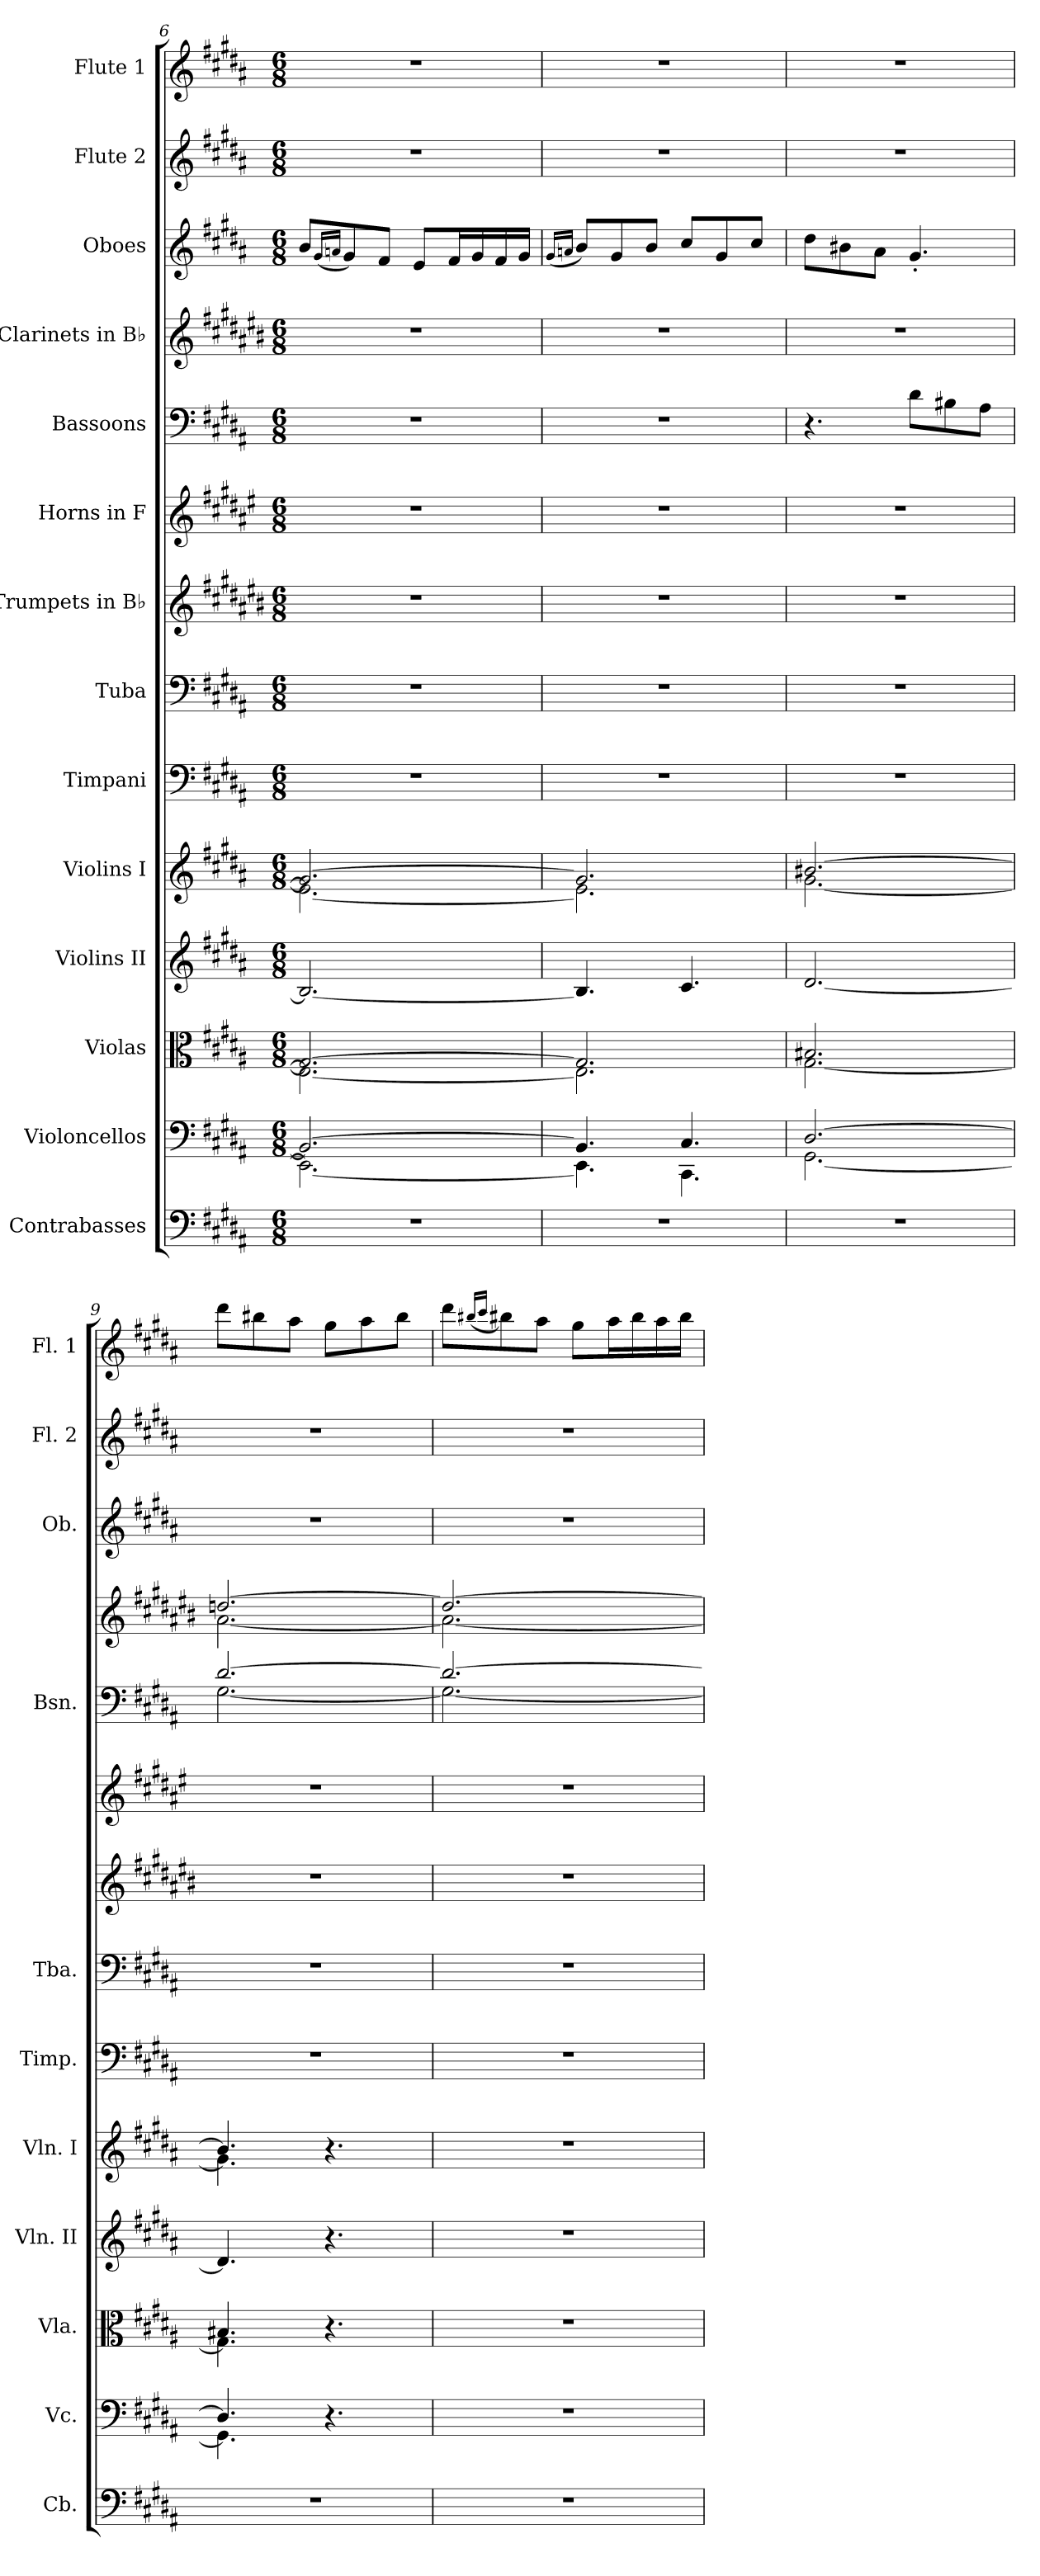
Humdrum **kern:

**kern	**kern	**kern	**kern	**kern	**kern	**kern	**kern	**kern	**kern	**kern	**kern	**kern	**kern
*part14	*part13	*part12	*part11	*part10	*part9	*part8	*part7	*part6	*part5	*part4	*part3	*part2	*part1
*staff14	*staff13	*staff12	*staff11	*staff10	*staff9	*staff8	*staff7	*staff6	*staff5	*staff4	*staff3	*staff2	*staff1
*I"Contrabasses	*I"Violoncellos	*I"Violas	*I"Violins II	*I"Violins I	*I"Timpani	*I"Tuba	*I"Trumpets in B♭	*I"Horns in F	*I"Bassoons	*I"Clarinets in B♭	*I"Oboes	*I"Flute 2	*I"Flute 1
*I'Cb.	*I'Vc.	*I'Vla.	*I'Vln. II	*I'Vln. I	*I'Timp.	*I'Tba.	*	*	*I'Bsn.	*	*I'Ob.	*I'Fl. 2	*I'Fl. 1
*clefF4	*clefF4	*clefC3	*clefG2	*clefG2	*clefF4	*clefF4	*clefG2	*clefG2	*clefF4	*clefG2	*clefG2	*clefG2	*clefG2
*ITrd7c12	*	*	*	*	*	*	*ITrd1c2	*ITrd4c7	*	*ITrd1c2	*	*	*
*k[f#c#g#d#a#]	*k[f#c#g#d#a#]	*k[f#c#g#d#a#]	*k[f#c#g#d#a#]	*k[f#c#g#d#a#]	*k[f#c#g#d#a#]	*k[f#c#g#d#a#]	*k[f#c#g#d#a#]	*k[f#c#g#d#a#]	*k[f#c#g#d#a#]	*k[f#c#g#d#a#]	*k[f#c#g#d#a#]	*k[f#c#g#d#a#]	*k[f#c#g#d#a#]
*M6/8	*M6/8	*M6/8	*M6/8	*M6/8	*M6/8	*M6/8	*M6/8	*M6/8	*M6/8	*M6/8	*M6/8	*M6/8	*M6/8
=6	=6	=6	=6	=6	=6	=6	=6	=6	=6	=6	=6	=6	=6
*	*^	*^	*	*^	*	*	*	*	*	*	*	*	*
2.r	2.BB/_	2.EE\_	2.G#/_	2.E\_	2.B/_	2.g#/_	2.e\_	2.r	2.r	2.r	2.r	2.r	2.r	8b/L	2.r	2.r
.	.	.	.	.	.	.	.	.	.	.	.	.	.	(16qg#/LL	.	.
.	.	.	.	.	.	.	.	.	.	.	.	.	.	16qan/JJ	.	.
.	.	.	.	.	.	.	.	.	.	.	.	.	.	8g#/)	.	.
.	.	.	.	.	.	.	.	.	.	.	.	.	.	8f#/J	.	.
.	.	.	.	.	.	.	.	.	.	.	.	.	.	8e/L	.	.
.	.	.	.	.	.	.	.	.	.	.	.	.	.	16f#/L	.	.
.	.	.	.	.	.	.	.	.	.	.	.	.	.	16g#/	.	.
.	.	.	.	.	.	.	.	.	.	.	.	.	.	16f#/	.	.
.	.	.	.	.	.	.	.	.	.	.	.	.	.	16g#/JJ	.	.
=7	=7	=7	=7	=7	=7	=7	=7	=7	=7	=7	=7	=7	=7	=7	=7	=7
.	.	.	.	.	.	.	.	.	.	.	.	.	.	(16qg#/LL	.	.
.	.	.	.	.	.	.	.	.	.	.	.	.	.	16qan/JJ	.	.
2.r	4.BB/]	4.EE\]	2.G#/]	2.E\]	4.B/]	2.g#/]	2.e\]	2.r	2.r	2.r	2.r	2.r	2.r	8b/L)	2.r	2.r
.	.	.	.	.	.	.	.	.	.	.	.	.	.	8g#/	.	.
.	.	.	.	.	.	.	.	.	.	.	.	.	.	8b/J	.	.
.	4.C#/	4.CC#\	.	.	4.c#/	.	.	.	.	.	.	.	.	8cc#/L	.	.
.	.	.	.	.	.	.	.	.	.	.	.	.	.	8g#/	.	.
.	.	.	.	.	.	.	.	.	.	.	.	.	.	8cc#/J	.	.
=8	=8	=8	=8	=8	=8	=8	=8	=8	=8	=8	=8	=8	=8	=8	=8	=8
2.r	[2.D#/	[2.GG#\	2.B#X/	[2.G#\	[2.d#/	[2.b#X/	[2.g#\	2.r	2.r	2.r	2.r	4.r	2.r	8dd#\L	2.r	2.r
.	.	.	.	.	.	.	.	.	.	.	.	.	.	8b#X\	.	.
.	.	.	.	.	.	.	.	.	.	.	.	.	.	8a#\J	.	.
.	.	.	.	.	.	.	.	.	.	.	.	8d#\L	.	4.g#'/	.	.
.	.	.	.	.	.	.	.	.	.	.	.	8B#X\	.	.	.	.
.	.	.	.	.	.	.	.	.	.	.	.	8A#\J	.	.	.	.
=9	=9	=9	=9	=9	=9	=9	=9	=9	=9	=9	=9	=9	=9	=9	=9	=9
*	*	*	*	*	*	*	*	*	*	*	*	*^	*^	*	*	*
2.r	4.D#/]	4.GG#\]	4.B#X/	4.G#\]	4.d#/]	4.b#/]	4.g#\]	2.r	2.r	2.r	2.r	[2.d#/	[2.G#\	[2.ccn/	[2.g#\	2.r	2.r	8ddd#\L
.	.	.	.	.	.	.	.	.	.	.	.	.	.	.	.	.	.	8bb#X\
.	.	.	.	.	.	.	.	.	.	.	.	.	.	.	.	.	.	8aa#\J
.	4.r	4.ryy	4.r	4.ryy	4.r	4.r	4.ryy	.	.	.	.	.	.	.	.	.	.	8gg#\L
.	.	.	.	.	.	.	.	.	.	.	.	.	.	.	.	.	.	8aa#\
.	.	.	.	.	.	.	.	.	.	.	.	.	.	.	.	.	.	8bb#\J
*	*v	*v	*	*	*	*v	*v	*	*	*	*	*	*	*	*	*	*	*
*	*	*v	*v	*	*	*	*	*	*	*	*	*	*	*	*	*
=10	=10	=10	=10	=10	=10	=10	=10	=10	=10	=10	=10	=10	=10	=10	=10
2.r	2.r	2.r	2.r	2.r	2.r	2.r	2.r	2.r	2.d#/_	2.G#\_	2.cc/_	2.g#\_	2.r	2.r	8ddd#\L
.	.	.	.	.	.	.	.	.	.	.	.	.	.	.	(16qbb#X/LL
.	.	.	.	.	.	.	.	.	.	.	.	.	.	.	16qccc#/JJ
.	.	.	.	.	.	.	.	.	.	.	.	.	.	.	8bb#\)
.	.	.	.	.	.	.	.	.	.	.	.	.	.	.	8aa#\J
.	.	.	.	.	.	.	.	.	.	.	.	.	.	.	8gg#\L
.	.	.	.	.	.	.	.	.	.	.	.	.	.	.	16aa#\L
.	.	.	.	.	.	.	.	.	.	.	.	.	.	.	16bb#\
.	.	.	.	.	.	.	.	.	.	.	.	.	.	.	16aa#\
.	.	.	.	.	.	.	.	.	.	.	.	.	.	.	16bb#\JJ
*	*	*	*	*	*	*	*	*	*v	*v	*	*	*	*	*
*	*	*	*	*	*	*	*	*	*	*v	*v	*	*	*
=	=	=	=	=	=	=	=	=	=	=	=	=	=
*-	*-	*-	*-	*-	*-	*-	*-	*-	*-	*-	*-	*-	*-
